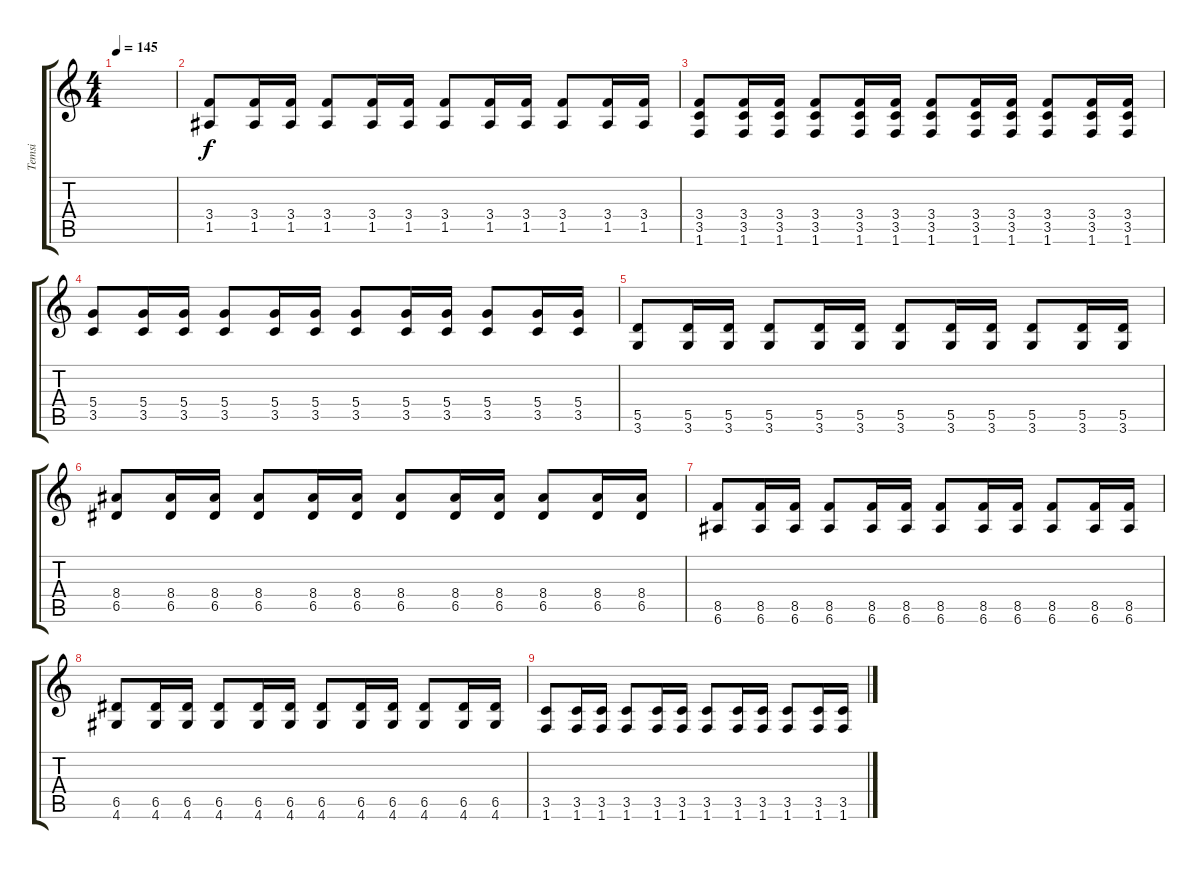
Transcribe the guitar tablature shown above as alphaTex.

\track ("Temsi" "Temsi") {instrument distortionguitar}
\staff {score tabs}
\tuning (E4 B3 G3 D3 A2 E2) {hide}
\ts (4 4)
\tempo 145
\clef g2
\ks c
|
(3.4 1.5).8 (3.4 1.5).16 (3.4 1.5).16 (3.4 1.5).8 (3.4 1.5).16 (3.4 1.5).16 (3.4 1.5).8 (3.4 1.5).16 (3.4 1.5).16 (3.4 1.5).8 (3.4 1.5).16 (3.4 1.5).16 |
(3.4 3.5 1.6).8 (3.4 3.5 1.6).16 (3.4 3.5 1.6).16 (3.4 3.5 1.6).8 (3.4 3.5 1.6).16 (3.4 3.5 1.6).16 (3.4 3.5 1.6).8 (3.4 3.5 1.6).16 (3.4 3.5 1.6).16 (3.4 3.5 1.6).8 (3.4 3.5 1.6).16 (3.4 3.5 1.6).16 |
(5.4 3.5).8 (5.4 3.5).16 (5.4 3.5).16 (5.4 3.5).8 (5.4 3.5).16 (5.4 3.5).16 (5.4 3.5).8 (5.4 3.5).16 (5.4 3.5).16 (5.4 3.5).8 (5.4 3.5).16 (5.4 3.5).16 |
(5.5 3.6).8 (5.5 3.6).16 (5.5 3.6).16 (5.5 3.6).8 (5.5 3.6).16 (5.5 3.6).16 (5.5 3.6).8 (5.5 3.6).16 (5.5 3.6).16 (5.5 3.6).8 (5.5 3.6).16 (5.5 3.6).16 |
(8.4 6.5).8 (8.4 6.5).16 (8.4 6.5).16 (8.4 6.5).8 (8.4 6.5).16 (8.4 6.5).16 (8.4 6.5).8 (8.4 6.5).16 (8.4 6.5).16 (8.4 6.5).8 (8.4 6.5).16 (8.4 6.5).16 |
(8.5 6.6).8 (8.5 6.6).16 (8.5 6.6).16 (8.5 6.6).8 (8.5 6.6).16 (8.5 6.6).16 (8.5 6.6).8 (8.5 6.6).16 (8.5 6.6).16 (8.5 6.6).8 (8.5 6.6).16 (8.5 6.6).16 |
(6.5 4.6).8 (6.5 4.6).16 (6.5 4.6).16 (6.5 4.6).8 (6.5 4.6).16 (6.5 4.6).16 (6.5 4.6).8 (6.5 4.6).16 (6.5 4.6).16 (6.5 4.6).8 (6.5 4.6).16 (6.5 4.6).16 |
(3.5 1.6).8 (3.5 1.6).16 (3.5 1.6).16 (3.5 1.6).8 (3.5 1.6).16 (3.5 1.6).16 (3.5 1.6).8 (3.5 1.6).16 (3.5 1.6).16 (3.5 1.6).8 (3.5 1.6).16 (3.5 1.6).16
